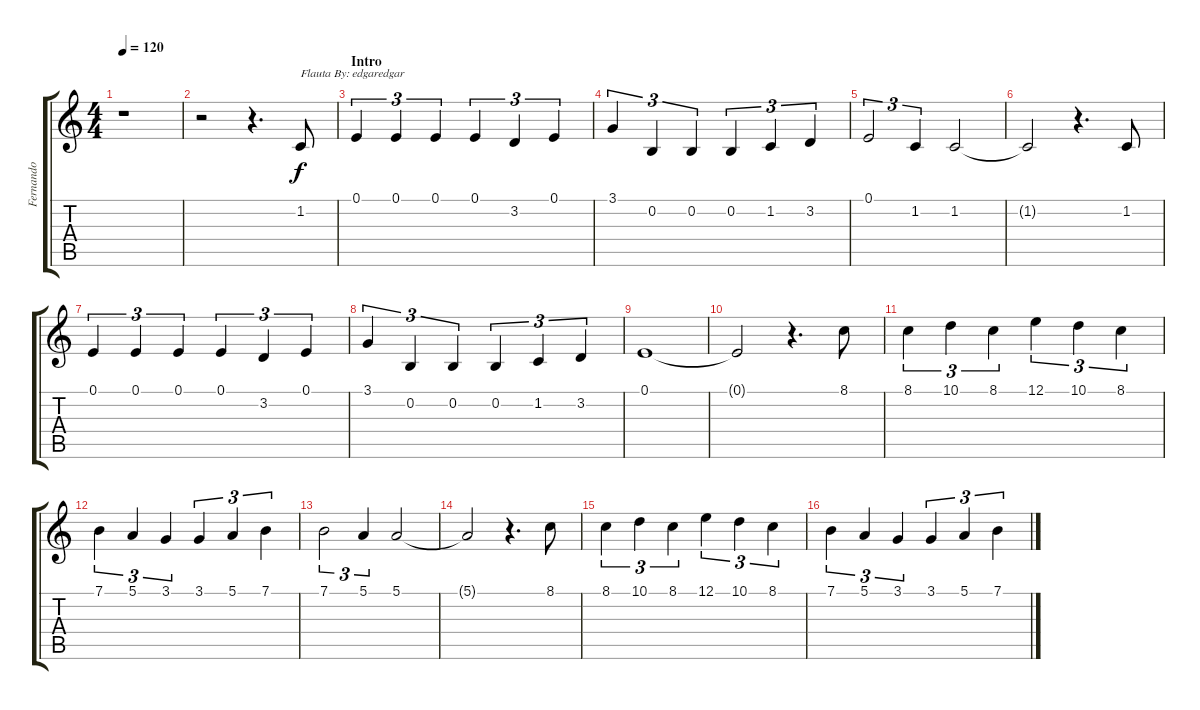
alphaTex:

\track ("Fernando" "Fernando") {instrument flute}
\staff {score tabs}
\tuning (E4 B3 G3 D3 A2 E2) {hide}
\ts (4 4)
\tempo 120
\clef g2
\ks c
r.1{dy f} |
r.2 r.4{d} 1.2.8{txt "Flauta By: edgaredgar"} |
\section ("" "Intro")
0.1.4{tu (3 2)} 0.1.4{tu (3 2)} 0.1.4{tu (3 2)} 0.1.4{tu (3 2)} 3.2.4{tu (3 2)} 0.1.4{tu (3 2)} |
3.1.4{tu (3 2)} 0.2.4{tu (3 2)} 0.2.4{tu (3 2)} 0.2.4{tu (3 2)} 1.2.4{tu (3 2)} 3.2.4{tu (3 2)} |
0.1.2{tu (3 2)} 1.2.4{tu (3 2)} 1.2.2 |
1.2{t}.2 r.4{d} 1.2.8 |
0.1.4{tu (3 2)} 0.1.4{tu (3 2)} 0.1.4{tu (3 2)} 0.1.4{tu (3 2)} 3.2.4{tu (3 2)} 0.1.4{tu (3 2)} |
3.1.4{tu (3 2)} 0.2.4{tu (3 2)} 0.2.4{tu (3 2)} 0.2.4{tu (3 2)} 1.2.4{tu (3 2)} 3.2.4{tu (3 2)} |
0.1.1 |
0.1{t}.2 r.4{d} 8.1.8 |
8.1.4{tu (3 2)} 10.1.4{tu (3 2)} 8.1.4{tu (3 2)} 12.1.4{tu (3 2)} 10.1.4{tu (3 2)} 8.1.4{tu (3 2)} |
7.1.4{tu (3 2)} 5.1.4{tu (3 2)} 3.1.4{tu (3 2)} 3.1.4{tu (3 2)} 5.1.4{tu (3 2)} 7.1.4{tu (3 2)} |
7.1.2{tu (3 2)} 5.1.4{tu (3 2)} 5.1.2 |
5.1{t}.2 r.4{d} 8.1.8 |
8.1.4{tu (3 2)} 10.1.4{tu (3 2)} 8.1.4{tu (3 2)} 12.1.4{tu (3 2)} 10.1.4{tu (3 2)} 8.1.4{tu (3 2)} |
7.1.4{tu (3 2)} 5.1.4{tu (3 2)} 3.1.4{tu (3 2)} 3.1.4{tu (3 2)} 5.1.4{tu (3 2)} 7.1.4{tu (3 2)}
